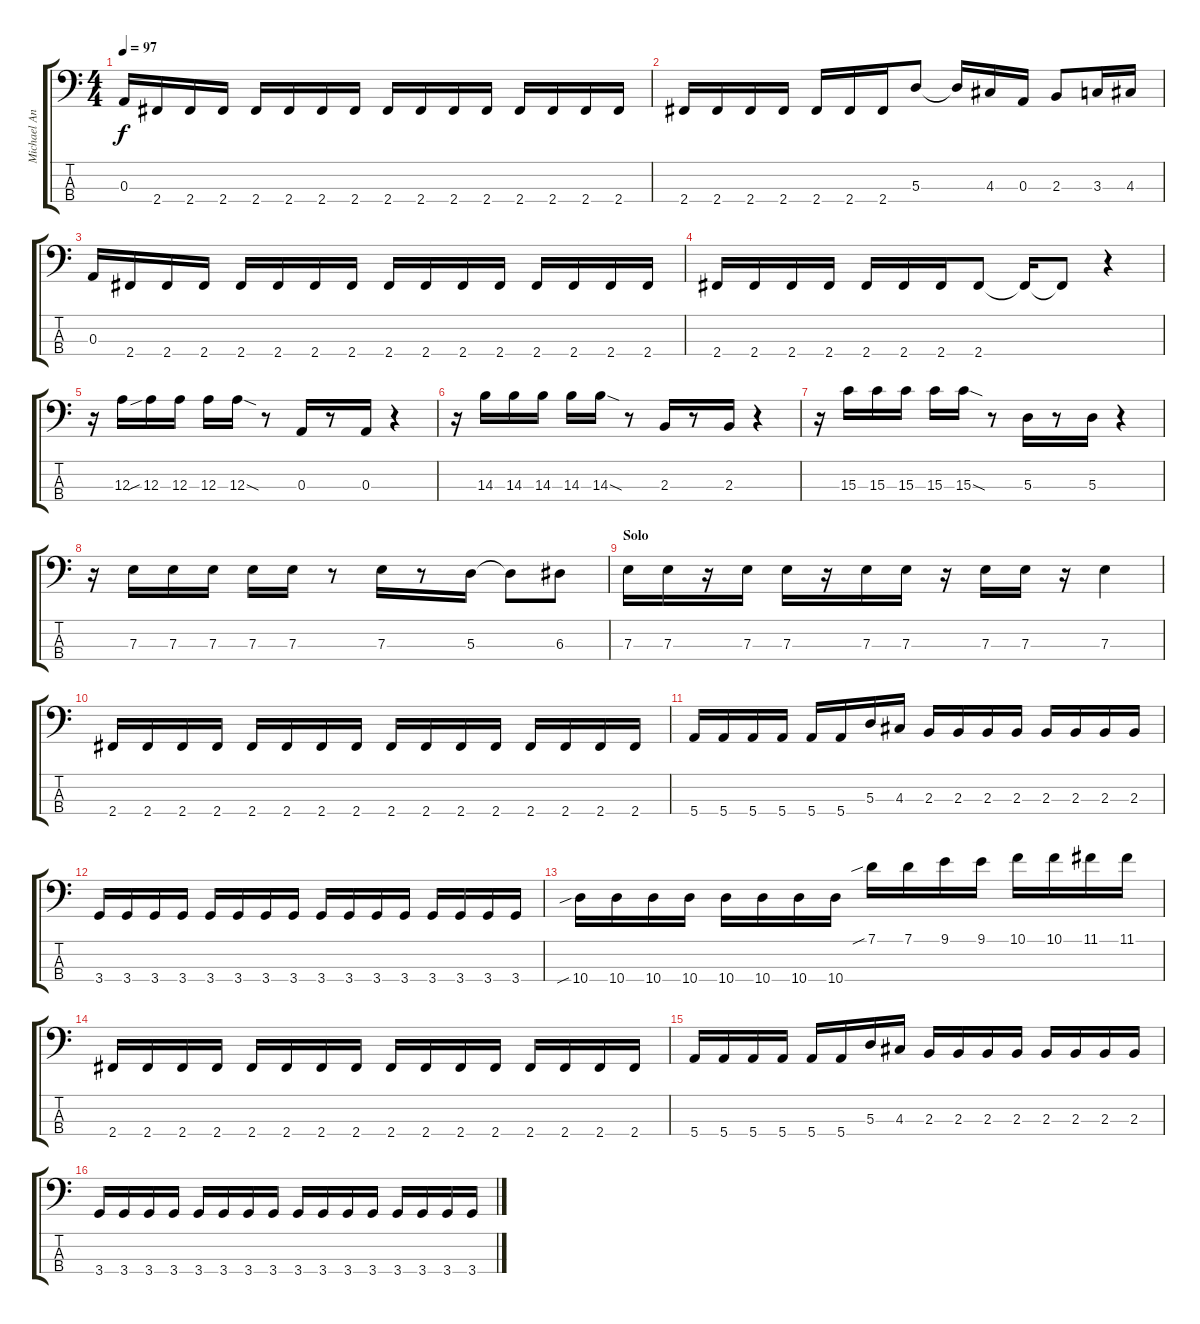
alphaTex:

\track ("Michael Anthony" "Michael An") {instrument electricbasspick}
\staff {score tabs}
\tuning (G2 D2 A1 E1) {hide}
\ts (4 4)
\tempo 97
\clef f4
\ks c
0.3.16{dy f} 2.4.16 2.4.16 2.4.16 2.4.16 2.4.16 2.4.16 2.4.16 2.4.16 2.4.16 2.4.16 2.4.16 2.4.16 2.4.16 2.4.16 2.4.16 |
2.4.16 2.4.16 2.4.16 2.4.16 2.4.16 2.4.16 2.4.16 5.3.8 5.3{t}.16 4.3.16 0.3.16 2.3.8 3.3.16 4.3.16 |
0.3.16 2.4.16 2.4.16 2.4.16 2.4.16 2.4.16 2.4.16 2.4.16 2.4.16 2.4.16 2.4.16 2.4.16 2.4.16 2.4.16 2.4.16 2.4.16 |
2.4.16 2.4.16 2.4.16 2.4.16 2.4.16 2.4.16 2.4.16 2.4.8 2.4{t}.16 2.4{t}.8 r.4 |
r.16 12.3.16 12.3{sib}.16 12.3.16 12.3.16 12.3{sod}.16 r.8 0.3.16 r.8 0.3.16 r.4 |
r.16 14.3.16 14.3.16 14.3.16 14.3.16 14.3{sod}.16 r.8 2.3.16 r.8 2.3.16 r.4 |
r.16 15.3.16 15.3.16 15.3.16 15.3.16 15.3{sod}.16 r.8 5.3.16 r.8 5.3.16 r.4 |
r.16 7.3.16 7.3.16 7.3.16 7.3.16 7.3.16 r.8 7.3.16 r.8 5.3.16 5.3{t}.8 6.3.8 |
\section ("" "Solo")
7.3.16 7.3.16 r.16 7.3.16 7.3.16 r.16 7.3.16 7.3.16 r.16 7.3.16 7.3.16 r.16 7.3.4 |
2.4.16 2.4.16 2.4.16 2.4.16 2.4.16 2.4.16 2.4.16 2.4.16 2.4.16 2.4.16 2.4.16 2.4.16 2.4.16 2.4.16 2.4.16 2.4.16 |
5.4.16 5.4.16 5.4.16 5.4.16 5.4.16 5.4.16 5.3.16 4.3.16 2.3.16 2.3.16 2.3.16 2.3.16 2.3.16 2.3.16 2.3.16 2.3.16 |
3.4.16 3.4.16 3.4.16 3.4.16 3.4.16 3.4.16 3.4.16 3.4.16 3.4.16 3.4.16 3.4.16 3.4.16 3.4.16 3.4.16 3.4.16 3.4.16 |
10.4{sib}.16 10.4.16 10.4.16 10.4.16 10.4.16 10.4.16 10.4.16 10.4.16 7.1{sib}.16 7.1.16 9.1.16 9.1.16 10.1.16 10.1.16 11.1.16 11.1.16 |
2.4.16 2.4.16 2.4.16 2.4.16 2.4.16 2.4.16 2.4.16 2.4.16 2.4.16 2.4.16 2.4.16 2.4.16 2.4.16 2.4.16 2.4.16 2.4.16 |
5.4.16 5.4.16 5.4.16 5.4.16 5.4.16 5.4.16 5.3.16 4.3.16 2.3.16 2.3.16 2.3.16 2.3.16 2.3.16 2.3.16 2.3.16 2.3.16 |
3.4.16 3.4.16 3.4.16 3.4.16 3.4.16 3.4.16 3.4.16 3.4.16 3.4.16 3.4.16 3.4.16 3.4.16 3.4.16 3.4.16 3.4.16 3.4.16
